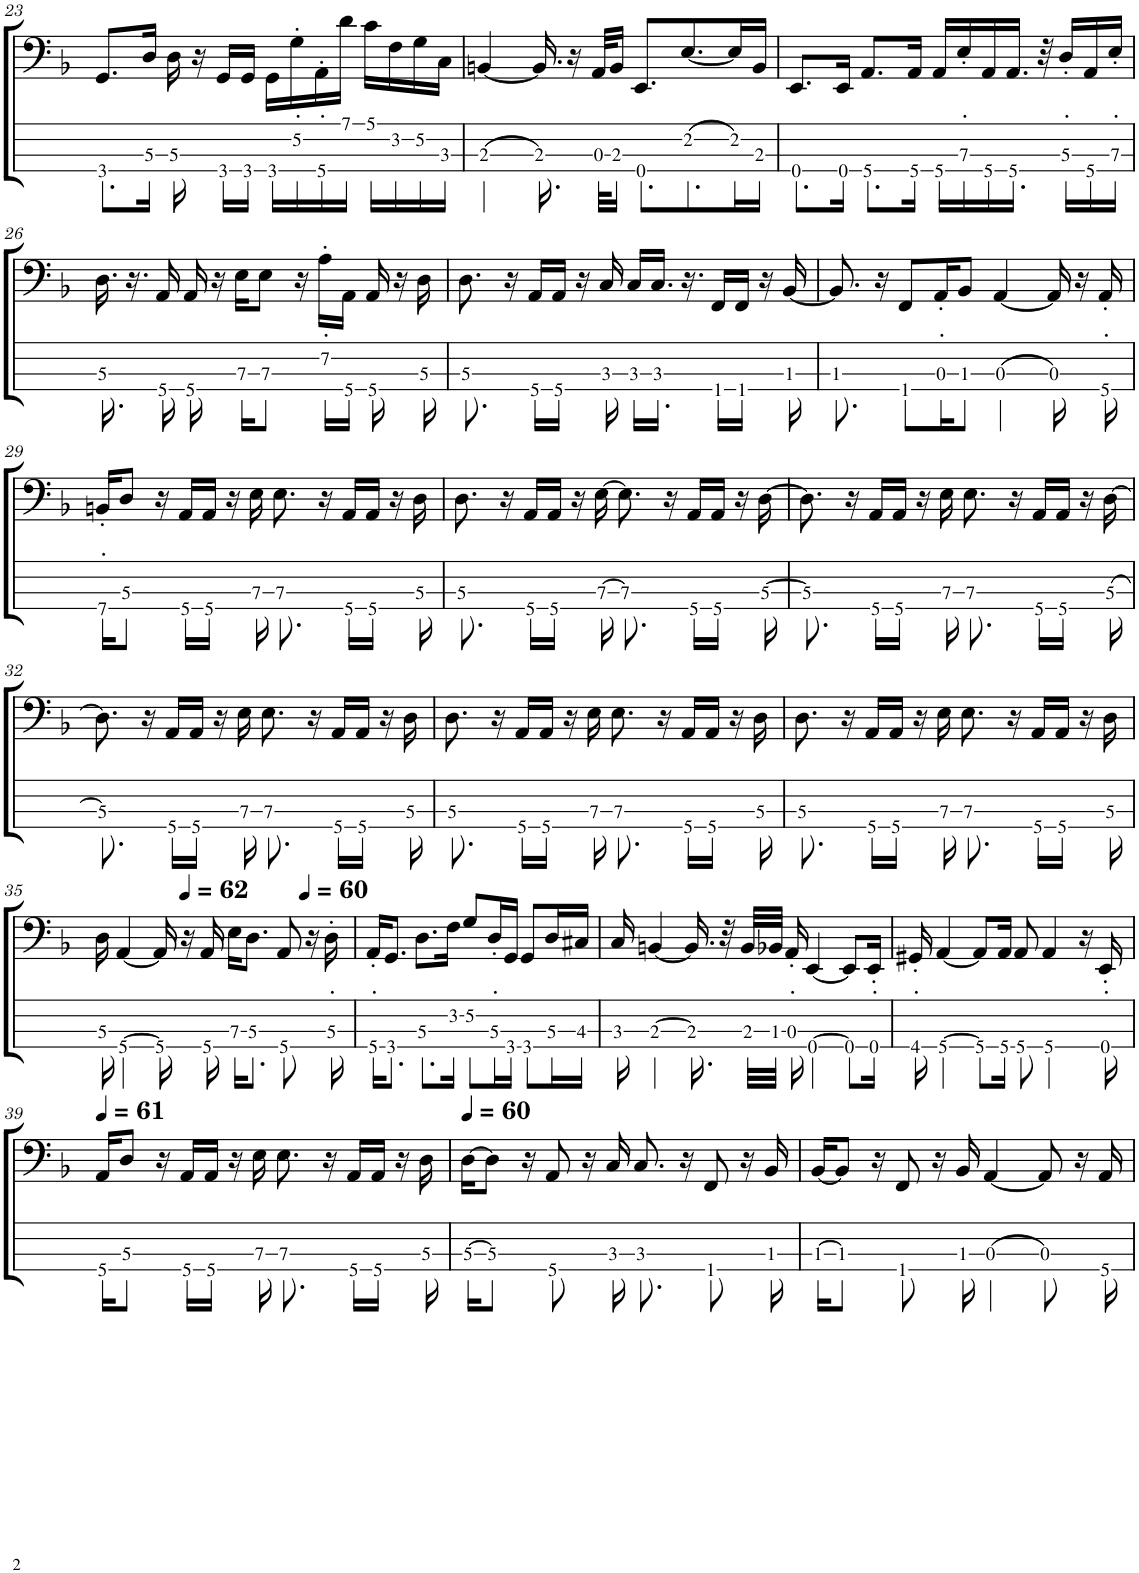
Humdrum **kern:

**kern	**kern
*part1	*part1
*staff2	*staff1
*I"Bass Guitar	*
*I'B. Guit.	*
!!LO:PB:g=z
*	*clefF4
*Trd7c12	*Trd7c12
*k[b-]	*k[b-]
*M4/4	*M4/4
=23	=23
8.GG\L	8.GG/L
16D\Jk	16D/Jk
16D\	16D\
16r	16r
16GG\LL	16GG/LL
16GG\JJ	16GG/JJ
16GG\LL	16GG\LL
16G'\	16G'\
16AA'\	16AA'\
16d\JJ	16d\JJ
16c\LL	16c\LL
16F\	16F\
16G\	16G\
16C\JJ	16C\JJ
=24	=24
[4BB\	[4BBn/
16.BBn\]	16.BB/]
16r	16r
32AA\KLL	32AA/KLL
16BB\JJ	16BB/JJ
8.EE\L	8.EE/L
[8.E\	[8.E/
16E\L]	16E/L]
16BBn\JJ	16BB/JJ
=25	=25
8.EE\L	8.EE/L
16EE\Jk	16EE/Jk
8.AA\L	8.AA/L
16AA\Jk	16AA/Jk
16AA\LL	16AA/LL
16E'\	16E'/
16AA\	16AA/
16.AA\JJ	16.AA/JJ
32r	32r
16D'\LL	16D'/LL
16AA\	16AA/
16E'\JJ	16E'/JJ
!!LO:LB:g=z
=26	=26
16.D\	16.D\
16.r	16.r
16AA\	16AA/
16AA\	16AA/
16r	16r
16E\KL	16E\KL
8E\J	8E\J
16r	16r
16A'\LL	16A'\LL
16AA\JJ	16AA\JJ
16AA\	16AA/
16r	16r
16D\	16D\
=27	=27
8.D\	8.D\
16r	16r
16AA\LL	16AA/LL
16AA\JJ	16AA/JJ
16r	16r
16C\	16C/
16C\LL	16C/LL
16.C\JJ	16.C/JJ
16.r	16.r
16FF\LL	16FF/LL
16FF\JJ	16FF/JJ
16r	16r
16BB-\	[16BB-/
=28	=28
8.BB-\	8.BB-/]
16r	16r
8FF\L	8FF/L
16AA'\K	16AA'/K
8BB-\J	8BB-/J
[4AA\	[4AA/
16AA\]	16AA/]
16r	16r
16AA'\	16AA'/
!!LO:LB:g=z
=29	=29
16BBn'\KL	16BBn'/KL
8D\J	8D/J
16r	16r
16AA\LL	16AA/LL
16AA\JJ	16AA/JJ
16r	16r
16E\	16E\
8.E\	8.E\
16r	16r
16AA\LL	16AA/LL
16AA\JJ	16AA/JJ
16r	16r
16D\	16D\
=30	=30
8.D\	8.D\
16r	16r
16AA\LL	16AA/LL
16AA\JJ	16AA/JJ
16r	16r
[16E\	[16E\
8.E\]	8.E\]
16r	16r
16AA\LL	16AA/LL
16AA\JJ	16AA/JJ
16r	16r
[16D\	[16D\
=31	=31
8.D\]	8.D\]
16r	16r
16AA\LL	16AA/LL
16AA\JJ	16AA/JJ
16r	16r
16E\	16E\
8.E\	8.E\
16r	16r
16AA\LL	16AA/LL
16AA\JJ	16AA/JJ
16r	16r
[16D\	[16D\
!!LO:LB:g=z
=32	=32
8.D\]	8.D\]
16r	16r
16AA\LL	16AA/LL
16AA\JJ	16AA/JJ
16r	16r
16E\	16E\
8.E\	8.E\
16r	16r
16AA\LL	16AA/LL
16AA\JJ	16AA/JJ
16r	16r
16D\	16D\
=33	=33
8.D\	8.D\
16r	16r
16AA\LL	16AA/LL
16AA\JJ	16AA/JJ
16r	16r
16E\	16E\
8.E\	8.E\
16r	16r
16AA\LL	16AA/LL
16AA\JJ	16AA/JJ
16r	16r
16D\	16D\
=34	=34
8.D\	8.D\
16r	16r
16AA\LL	16AA/LL
16AA\JJ	16AA/JJ
16r	16r
16E\	16E\
8.E\	8.E\
16r	16r
16AA\LL	16AA/LL
16AA\JJ	16AA/JJ
16r	16r
16D\	16D\
!!LO:LB:g=z
=35	=35
16D\	16D\
[4AA\	[4AA/
16AA\]	16AA/]
*	*MM62
16r	16r
16AA\	16AA/
16E\KL	16E\KL
8.D\J	8.D\J
8AA\	8AA/
16r	16r
*	*MM60
16D'\	16D'\
=36	=36
16AA'\KL	16AA'/KL
8.GG\J	8.GG/J
8.D\L	8.D\L
16F\Jk	16F\Jk
8G\L	8G/L
16D'\L	16D'/L
16GG\JJ	16GG/JJ
8GG\L	8GG/L
16D\L	16D/L
16C#X\JJ	16C#X/JJ
=37	=37
16Cn\	16C/
[4BBn\	[4BBn/
16.BBn\]	16.BB/]
32r	32r
32BB\LLL	32BB/LLL
32BB-X\JJJ	32BB-X/JJJ
16AA'\	16AA'/
[4EE\	[4EE/
8EE\L]	8EE/L]
16EE'\Jk	16EE'/Jk
=38	=38
16GG#'\	16GG#X'/
[4AA\	[4AA/
8AA\L]	8AA/L]
16AA\Jk	16AA/Jk
8AA\	8AA/
4AA\	4AA/
16r	16r
16EE'\	16EE'/
!!LO:LB:g=z
=39	=39
*	*MM61
16AA\KL	16AA/KL
8D\J	8D/J
16r	16r
16AA\LL	16AA/LL
16AA\JJ	16AA/JJ
16r	16r
16E\	16E\
8.E\	8.E\
16r	16r
16AA\LL	16AA/LL
16AA\JJ	16AA/JJ
16r	16r
16D\	16D\
=40	=40
*	*MM60
[16D\KL	[16D\KL
8D\J]	8D\J]
16r	16r
8AA\	8AA/
16r	16r
16C\	16C/
8.C\	8.C/
16r	16r
8FF\	8FF/
16r	16r
16BB-\	16BB-/
=41	=41
[16BB-\KL	[16BB-/KL
8BB-\J]	8BB-/J]
16r	16r
8FF\	8FF/
16r	16r
16BB-\	16BB-/
[4AA\	[4AA/
8AA\]	8AA/]
16r	16r
16AA\	16AA/
=	=
*-	*-
